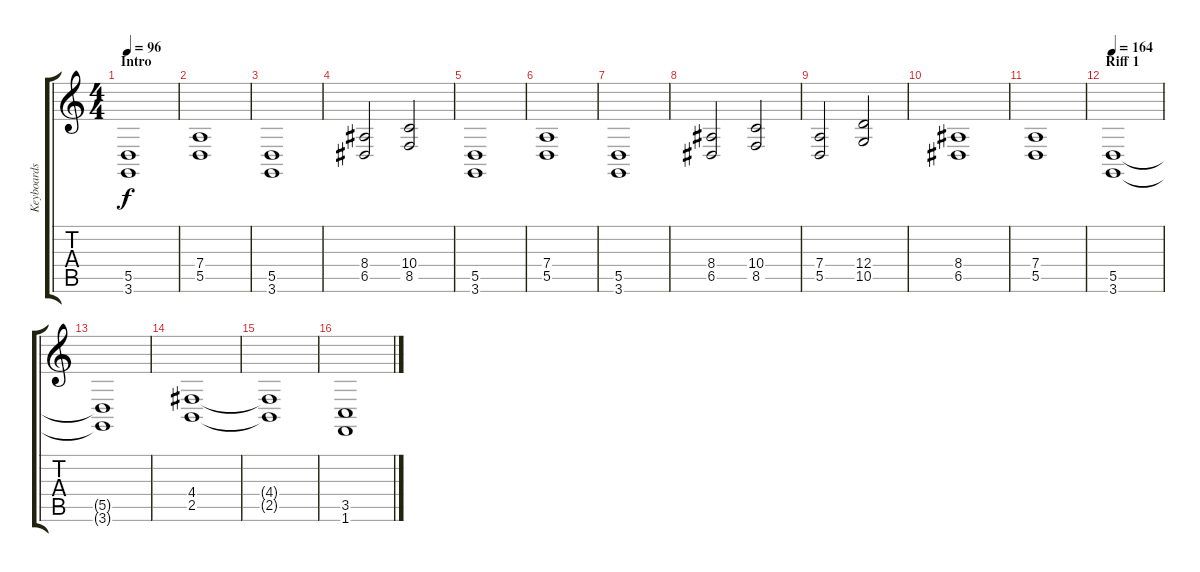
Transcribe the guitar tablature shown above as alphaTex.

\track ("Keyboards" "Keyboards") {instrument stringensemble1}
\staff {score tabs}
\tuning (E4 B3 G3 D3 A2 E2) {hide}
\ts (4 4)
\section ("" "Intro")
\tempo 96
\clef g2
\ks c
(5.5 3.6).1{dy f instrument stringensemble1} |
(7.4 5.5).1 |
(5.5 3.6).1 |
(8.4 6.5).2 (10.4 8.5).2 |
(5.5 3.6).1 |
(7.4 5.5).1 |
(5.5 3.6).1 |
(8.4 6.5).2 (10.4 8.5).2 |
(7.4 5.5).2 (12.4 10.5).2 |
(8.4 6.5).1 |
(7.4 5.5).1 |
\section ("" "Riff 1")
\tempo 164
(5.5 3.6).1 |
(5.5{t} 3.6{t}).1 |
(4.4 2.5).1 |
(4.4{t} 2.5{t}).1 |
(3.5 1.6).1
